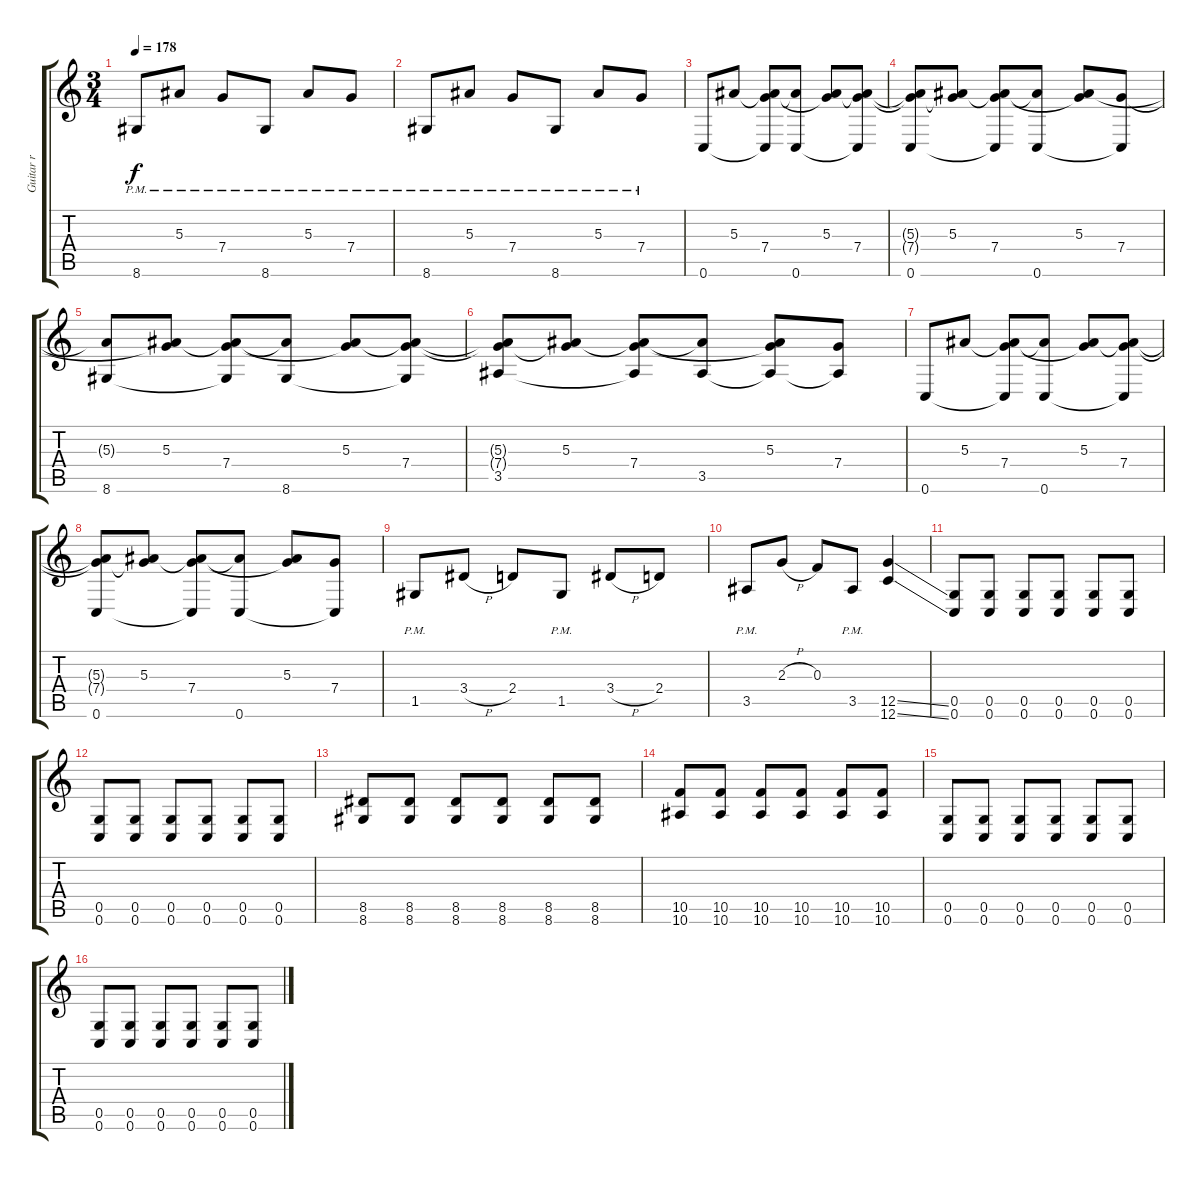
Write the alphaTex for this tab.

\track ("Guitar r" "Guitar r") {instrument distortionguitar}
\staff {score tabs}
\tuning (D4 A3 F3 C3 G2 C2) {hide}
\ts (3 4)
\tempo 178
\clef g2
\ks c
8.6{pm}.8{dy f} 5.3{pm}.8 7.4{pm}.8 8.6{pm}.8 5.3{pm}.8 7.4{pm}.8 |
8.6{pm}.8 5.3{pm}.8 7.4{pm}.8 8.6{pm}.8 5.3{pm}.8 7.4{pm}.8 |
0.6.8 5.3.8 (5.3{t} 7.4 0.6{t}).8 (5.3{t} 0.6).8 (5.3 7.4{t}).8 (5.3{t} 7.4 0.6{t}).8 |
(5.3{t} 7.4{t} 0.6).8 (5.3 7.4{t}).8 (5.3{t} 7.4 0.6{t}).8 (5.3{t} 0.6).8 (5.3 7.4{t}).8 (7.4 0.6{t}).8 |
(5.3{t} 8.6).8 (5.3 7.4{t}).8 (5.3{t} 7.4 8.6{t}).8 (5.3{t} 8.6).8 (5.3 7.4{t}).8 (5.3{t} 7.4 8.6{t}).8 |
(5.3{t} 7.4{t} 3.5).8 (5.3 7.4{t}).8 (5.3{t} 7.4 3.5{t}).8 (5.3{t} 3.5).8 (5.3 7.4{t} 3.5{t}).8 (7.4 3.5{t}).8 |
0.6.8 5.3.8 (5.3{t} 7.4 0.6{t}).8 (5.3{t} 0.6).8 (5.3 7.4{t}).8 (5.3{t} 7.4 0.6{t}).8 |
(5.3{t} 7.4{t} 0.6).8 (5.3 7.4{t}).8 (5.3{t} 7.4 0.6{t}).8 (5.3{t} 0.6).8 (5.3 7.4{t}).8 (7.4 0.6{t}).8 |
1.5{pm}.8 3.4{h}.8 2.4.8 1.5{pm}.8 3.4{h}.8 2.4.8 |
3.5{pm}.8 2.3{h}.8 0.3.8 3.5{pm}.8 (12.5{ss} 12.6{ss}).4 |
(0.5 0.6).8 (0.5 0.6).8 (0.5 0.6).8 (0.5 0.6).8 (0.5 0.6).8 (0.5 0.6).8 |
(0.5 0.6).8 (0.5 0.6).8 (0.5 0.6).8 (0.5 0.6).8 (0.5 0.6).8 (0.5 0.6).8 |
(8.5 8.6).8 (8.5 8.6).8 (8.5 8.6).8 (8.5 8.6).8 (8.5 8.6).8 (8.5 8.6).8 |
(10.5 10.6).8 (10.5 10.6).8 (10.5 10.6).8 (10.5 10.6).8 (10.5 10.6).8 (10.5 10.6).8 |
(0.5 0.6).8 (0.5 0.6).8 (0.5 0.6).8 (0.5 0.6).8 (0.5 0.6).8 (0.5 0.6).8 |
(0.5 0.6).8 (0.5 0.6).8 (0.5 0.6).8 (0.5 0.6).8 (0.5 0.6).8 (0.5 0.6).8
